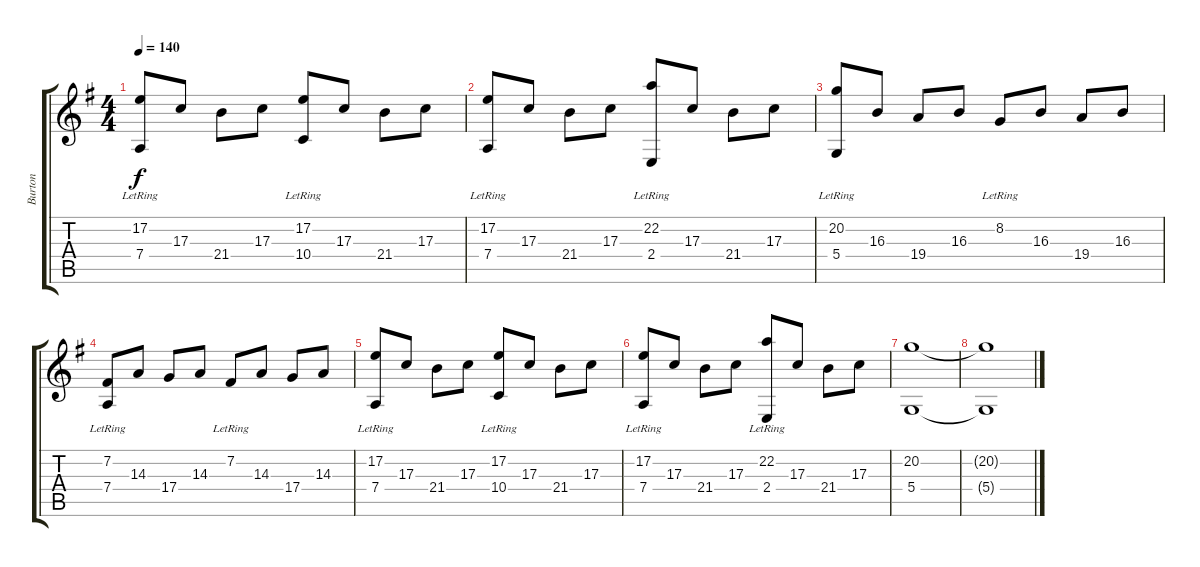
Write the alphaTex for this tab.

\track ("Burton" "Burton") {instrument acousticgrandpiano}
\staff {score tabs}
\tuning (E4 B3 G3 D3 A2 E2) {hide}
\ts (4 4)
\tempo 140
\clef g2
\ks eminor
(17.2{lr} 7.4{lr}).8{dy f} 17.3.8 21.4.8 17.3.8 (17.2{lr} 10.4{lr}).8 17.3.8 21.4.8 17.3.8 |
(17.2{lr} 7.4{lr}).8 17.3.8 21.4.8 17.3.8 (22.2{lr} 2.4{lr}).8 17.3.8 21.4.8 17.3.8 |
(20.2{lr} 5.4{lr}).8 16.3.8 19.4.8 16.3.8 8.2{lr}.8 16.3.8 19.4.8 16.3.8 |
(7.2{lr} 7.4{lr}).8 14.3.8 17.4.8 14.3.8 7.2{lr}.8 14.3.8 17.4.8 14.3.8 |
(17.2{lr} 7.4{lr}).8 17.3.8 21.4.8 17.3.8 (17.2{lr} 10.4{lr}).8 17.3.8 21.4.8 17.3.8 |
(17.2{lr} 7.4{lr}).8 17.3.8 21.4.8 17.3.8 (22.2{lr} 2.4{lr}).8 17.3.8 21.4.8 17.3.8 |
(20.2 5.4).1 |
(20.2{t} 5.4{t}).1
